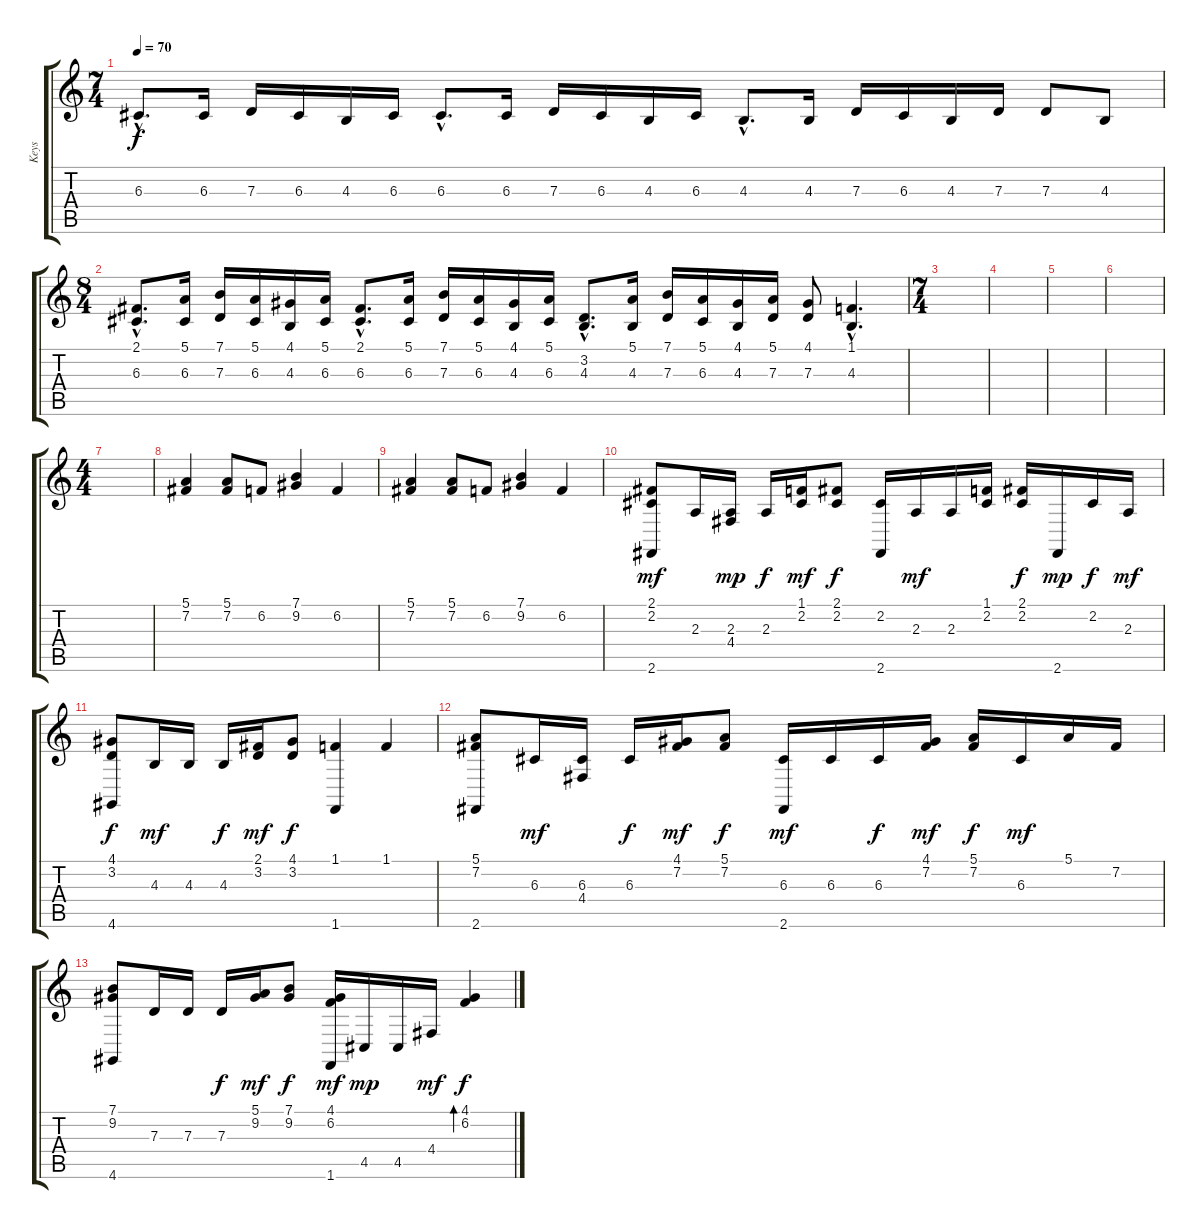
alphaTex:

\track ("Keys" "Keys") {instrument fx5brightness}
\staff {score tabs}
\tuning (E4 B3 G3 D3 A2 E2) {hide}
\ts (7 4)
\tempo 70
\clef g2
\ks c
6.3{hac}.8{d dy f} 6.3.16 7.3.16 6.3.16 4.3.16 6.3.16 6.3{hac}.8{d} 6.3.16 7.3.16 6.3.16 4.3.16 6.3.16 4.3{hac}.8{d} 4.3.16 7.3.16 6.3.16 4.3.16 7.3.16 7.3.8 4.3.8 |
\ts (8 4)
(2.1{hac} 6.3{hac}).8{d} (5.1 6.3).16 (7.1 7.3).16 (5.1 6.3).16 (4.1 4.3).16 (5.1 6.3).16 (2.1{hac} 6.3{hac}).8{d} (5.1 6.3).16 (7.1 7.3).16 (5.1 6.3).16 (4.1 4.3).16 (5.1 6.3).16 (3.2{hac} 4.3{hac}).8{d} (5.1 4.3).16 (7.1 7.3).16 (5.1 6.3).16 (4.1 4.3).16 (5.1 7.3).16 (4.1 7.3).8 (1.1{hac} 4.3{hac}).4{d} |
\ts (7 4)
|
|
|
|
\ts (4 4)
|
(5.1 7.2).4 (5.1 7.2).8 6.2.8 (7.1 9.2).4 6.2.4 |
(5.1 7.2).4 (5.1 7.2).8 6.2.8 (7.1 9.2).4 6.2.4 |
(2.1 2.2 2.6).8{dy mf} 2.3.16 (2.3 4.4).16{dy mp} 2.3.16{dy f} (1.1 2.2).16{dy mf} (2.1 2.2).8{dy f} (2.2 2.6).16 2.3.16{dy mf} 2.3.16 (1.1 2.2).16 (2.1 2.2).16{dy f} 2.6.16{dy mp} 2.2.16{dy f} 2.3.16{dy mf} |
(4.1 3.2 4.6).8{dy f} 4.3.16{dy mf} 4.3.16 4.3.16{dy f} (2.1 3.2).16{dy mf} (4.1 3.2).8{dy f} (1.1 1.6).4 1.1.4 |
(5.1 7.2 2.6).8 6.3.16{dy mf} (6.3 4.4).16 6.3.16{dy f} (4.1 7.2).16{dy mf} (5.1 7.2).8{dy f} (6.3 2.6).16{dy mf} 6.3.16 6.3.16{dy f} (4.1 7.2).16{dy mf} (5.1 7.2).16{dy f} 6.3.16{dy mf} 5.1.16 7.2.16 |
(7.1 9.2 4.6).8 7.3.16 7.3.16 7.3.16{dy f} (5.1 9.2).16{dy mf} (7.1 9.2).8{dy f} (4.1 6.2 1.6).16{dy mf} 4.5.16{dy mp} 4.5.16 4.4.16{dy mf} (4.1 6.2).4{bd 60 dy f}
